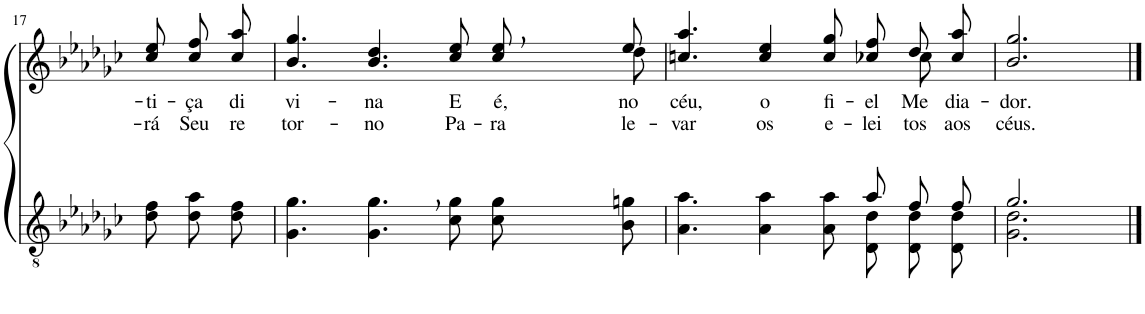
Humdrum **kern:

**kern	**kern	**text	**text
*part2	*part1	*part1	*part1
*staff2	*staff1	*staff1	*staff1
*I"Parte III e IV	*I"Parte I e II	*	*
!!LO:PB:g=z
*clefGv2	*clefG2	*	*
*Trd3c5	*Trd3c5	*	*
*k[b-e-a-d-g-c-]	*k[b-e-a-d-g-c-]	*	*
*M9/8	*M9/8	*	*
=17	=17	=17	=17
!	!	!LO:LY:b	!LO:LY:b
8d-\ 8f\L	8cc-\ 8ee-\L	ti-	rá
!	!	!LO:LY:b	!LO:LY:b
8d-\ 8a-\	8cc-\ 8ff\	-ça	Seu
!	!	!LO:LY:b	!LO:LY:b
8d-\ 8f\J	8cc-\ 8aa-\J	di-	re-
=18	=18	=18	=18
*	*^	*	*
!	!	!	!LO:LY:b	!LO:LY:b
4.G-\ 4.g-\	1ryy	4.b-/ 4.gg-/	-vi-	-tor-
!	!	!	!LO:LY:b	!LO:LY:b
4.G-\, 4.g-\,	.	4.b-/ 4.dd-/	-na	-no
!	!	!	!LO:LY:b	!LO:LY:b
8c-\ 8g-\L	.	8cc-\ 8ee-\L	E	Pa-
!	!	!	!LO:LY:b	!LO:LY:b
8c-\ 8g-\	.	8cc-\ 8ee-\	é,	-ra
!	!	!	!LO:LY:b	!LO:LY:b
8B-\ 8gn\J	8dd-\	8ee-\J	no	le-
=19	=19	=19	=19	=19
*^	*	*	*	*
!	!	!	!	!LO:LY:b	!LO:LY:b
2.ryy	4.A-\ 4.a-\	4.ccn/ 4.aa-/	2..ryy	céu,	-var
!	!	!	!	!LO:LY:b	!LO:LY:b
.	4A-\ 4a-\	4cc/ 4ee-/	.	o	os
!	!	!	!	!LO:LY:b	!LO:LY:b
.	8A-\ 8a-\	8cc/ 8gg-/	.	fi-	e-
!	!	!	!	!LO:LY:b	!LO:LY:b
8a-/L	8D-/ 8d-/L	8cc-X\ 8ff\L	.	-el	-lei-
!	!	!	!	!LO:LY:b	!LO:LY:b
8f/	8D-/ 8d-/	8dd-\	8cc-\	Me-	-tos
!	!	!	!	!LO:LY:b	!LO:LY:b
8f/J	8D-/ 8d-/J	8cc-\ 8aa-\J	8ryy	-dia-	aos
=20	=20	=20	=20	=20	=20
!	!	!	!	!LO:LY:b	!LO:LY:b
*	*	*v	*v	*	*
2.g-/	2.G-\ 2.d-\	2.b-/ 2.gg-/	-dor.	céus.
*v	*v	*	*	*
==	==	==	==
*-	*-	*-	*-
